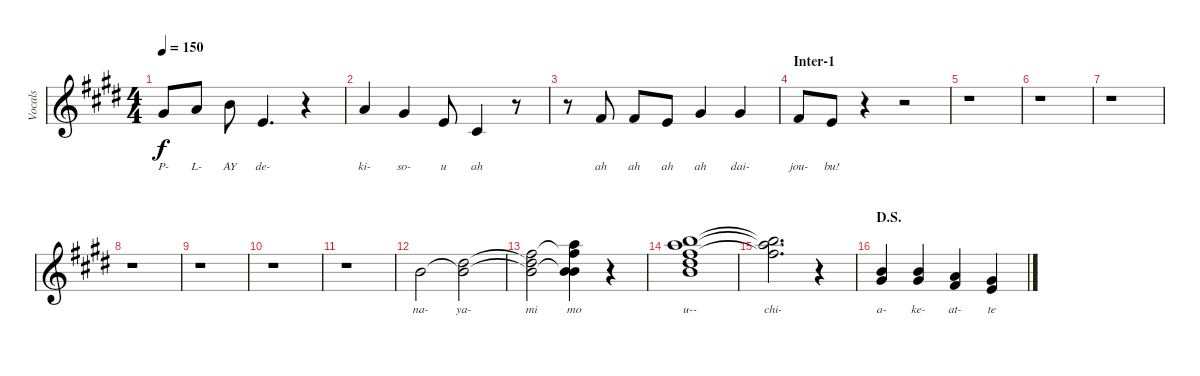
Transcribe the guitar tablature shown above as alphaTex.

\track ("Vocals" "Vocals") {instrument pad4choir}
\staff {score}
\tuning (E4 B3 G3 D3 A2 E2 B1) {hide}
\ts (4 4)
\tempo 150
\clef g2
\ks e
4.1.8{lyrics (0 "P-") lyrics (1 "") lyrics (2 "") lyrics (3 "") lyrics (4 "") dy f} 5.1.8{lyrics (0 "L-") lyrics (1 "") lyrics (2 "") lyrics (3 "") lyrics (4 "")} 7.1.8{lyrics (0 "AY") lyrics (1 "") lyrics (2 "") lyrics (3 "") lyrics (4 "")} 0.1.4{d lyrics (0 "de-") lyrics (1 "") lyrics (2 "") lyrics (3 "") lyrics (4 "")} r.4 |
5.1.4{lyrics (0 "ki-") lyrics (1 "") lyrics (2 "") lyrics (3 "") lyrics (4 "")} 4.1.4{lyrics (0 "so-") lyrics (1 "") lyrics (2 "") lyrics (3 "") lyrics (4 "")} 0.1.8{lyrics (0 "u") lyrics (1 "") lyrics (2 "") lyrics (3 "") lyrics (4 "")} 2.2.4{lyrics (0 "ah") lyrics (1 "") lyrics (2 "") lyrics (3 "") lyrics (4 "")} r.8 |
r.8 2.1.8{lyrics (0 "ah") lyrics (1 "") lyrics (2 "") lyrics (3 "") lyrics (4 "")} 2.1.8{lyrics (0 "ah") lyrics (1 "") lyrics (2 "") lyrics (3 "") lyrics (4 "")} 0.1.8{lyrics (0 "ah") lyrics (1 "") lyrics (2 "") lyrics (3 "") lyrics (4 "")} 4.1.4{lyrics (0 "ah") lyrics (1 "") lyrics (2 "") lyrics (3 "") lyrics (4 "")} 4.1.4{lyrics (0 "dai-") lyrics (1 "") lyrics (2 "") lyrics (3 "") lyrics (4 "")} |
\section ("" "Inter-1")
2.1.8{lyrics (0 "jou-") lyrics (1 "") lyrics (2 "") lyrics (3 "") lyrics (4 "")} 0.1.8{lyrics (0 "bu!") lyrics (1 "") lyrics (2 "") lyrics (3 "") lyrics (4 "")} r.4 r.2 |
r.1 |
r.1 |
r.1 |
r.1 |
r.1 |
r.1 |
r.1 |
7.1.2{lyrics (0 "na-") lyrics (1 "") lyrics (2 "") lyrics (3 "") lyrics (4 "")} (7.1{t} 16.2).2{lyrics (0 "ya-") lyrics (1 "") lyrics (2 "") lyrics (3 "") lyrics (4 "")} |
(7.1{t} 16.2{t} 23.3).2{lyrics (0 "mi") lyrics (1 "") lyrics (2 "") lyrics (3 "") lyrics (4 "")} (7.1{t} 22.2 23.3{t} 21.4).4{lyrics (0 "mo") lyrics (1 "") lyrics (2 "") lyrics (3 "") lyrics (4 "")} r.4 |
(19.1 22.2 23.3 25.4 26.5).1{lyrics (0 "u--") lyrics (1 "") lyrics (2 "") lyrics (3 "") lyrics (4 "")} |
(19.1{t} 22.2{t} 23.3{t}).2{d lyrics (0 "chi-") lyrics (1 "") lyrics (2 "") lyrics (3 "") lyrics (4 "")} r.4 |
\section ("" "D.S.")
(4.1 12.2).4{lyrics (0 "a-") lyrics (1 "") lyrics (2 "") lyrics (3 "") lyrics (4 "")} (4.1 12.2).4{lyrics (0 "ke-") lyrics (1 "") lyrics (2 "") lyrics (3 "") lyrics (4 "")} (2.1 10.2).4{lyrics (0 "at-") lyrics (1 "") lyrics (2 "") lyrics (3 "") lyrics (4 "")} (0.1 9.2).4{lyrics (0 "te") lyrics (1 "") lyrics (2 "") lyrics (3 "") lyrics (4 "")}
